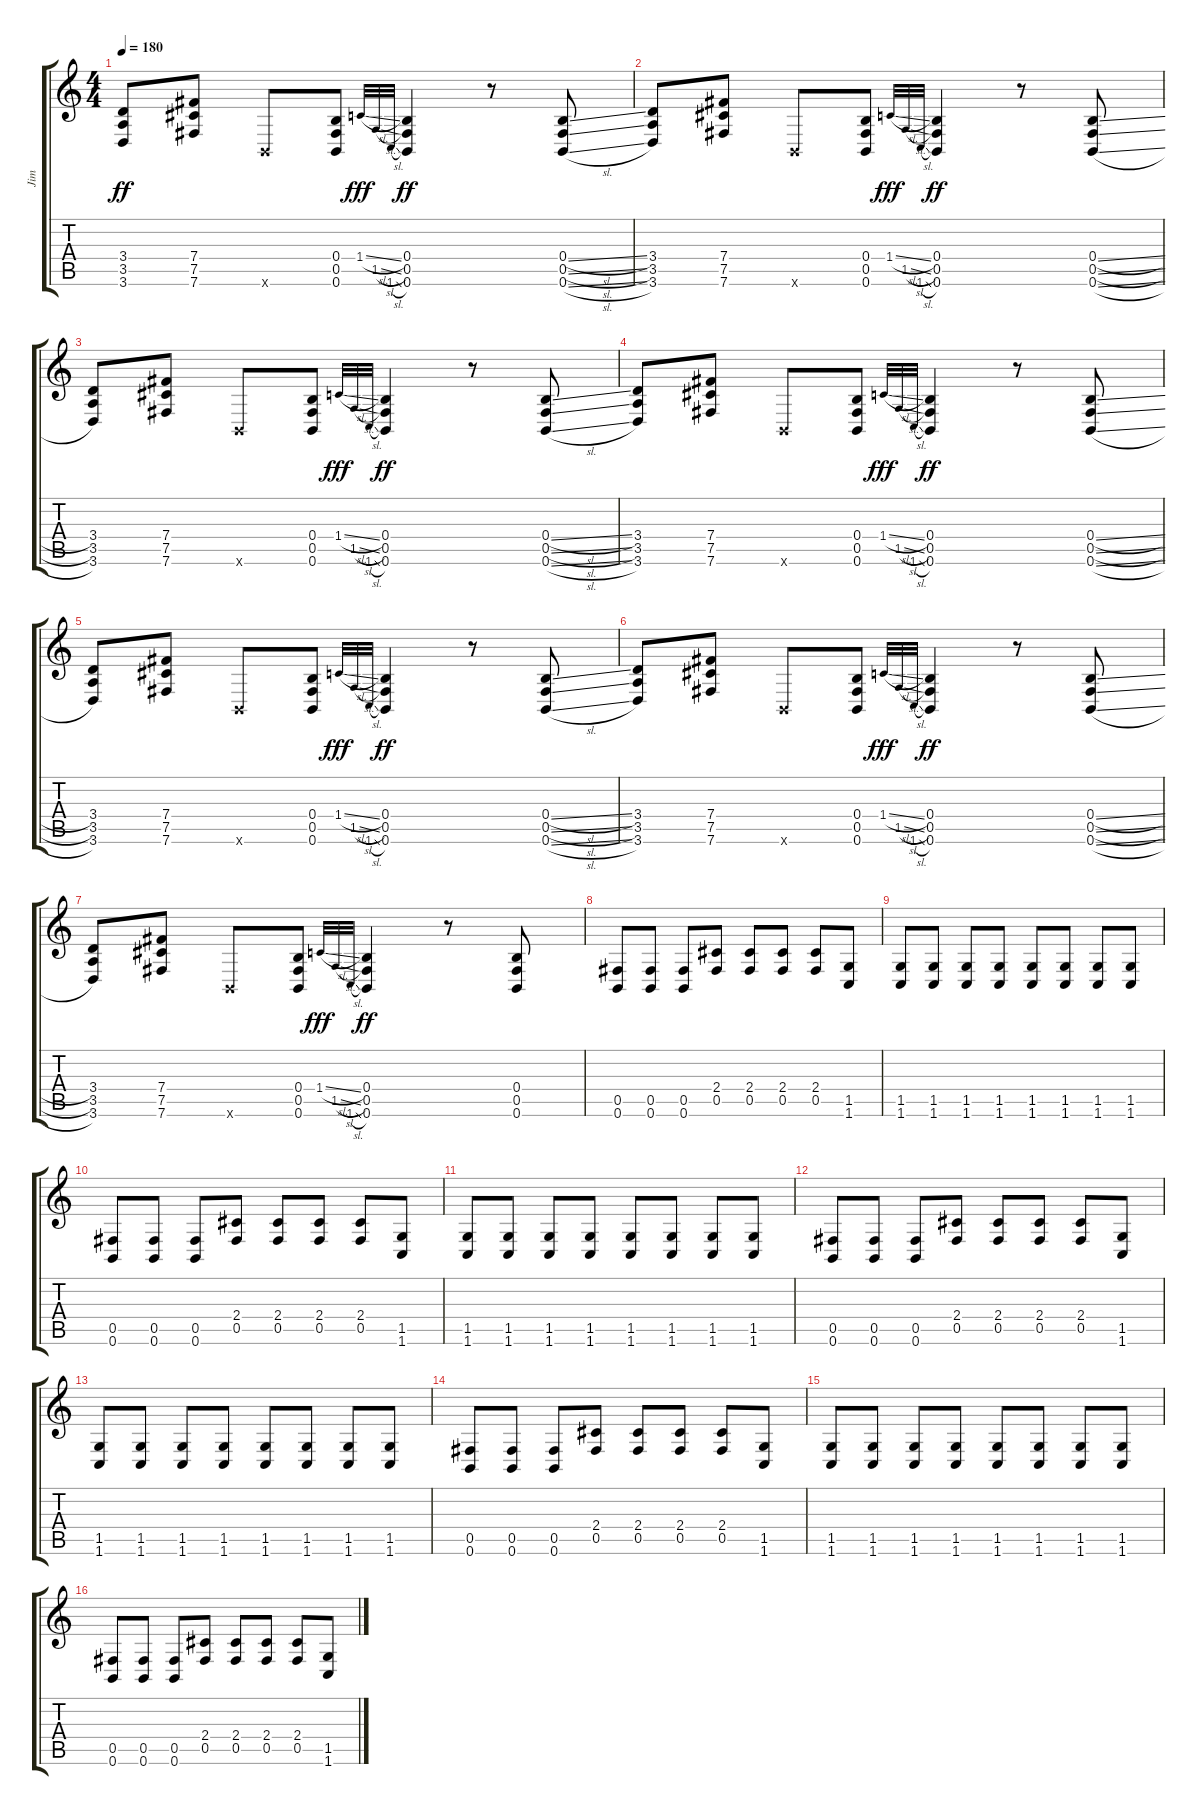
\track ("Jim" "Jim") {instrument overdrivenguitar}
\staff {score tabs}
\tuning (Db4 Ab3 E3 B2 Gb2 B1) {hide}
\ts (4 4)
\tempo 180
\clef g2
\ks c
(3.4 3.5 3.6).8{dy ff} (7.4 7.5 7.6).8 0.6{x}.8 (0.4 0.5 0.6).8 1.4{sl}.32{gr onbeat dy fff} 1.5{sl}.32{gr onbeat} 1.6{sl}.32{gr onbeat} (0.4 0.5 0.6).4{dy ff} r.8 (0.4{sl} 0.5{sl} 0.6{sl}).8 |
(3.4 3.5 3.6).8 (7.4 7.5 7.6).8 0.6{x}.8 (0.4 0.5 0.6).8 1.4{sl}.32{gr onbeat dy fff} 1.5{sl}.32{gr onbeat} 1.6{sl}.32{gr onbeat} (0.4 0.5 0.6).4{dy ff} r.8 (0.4{sl} 0.5{sl} 0.6{sl}).8 |
(3.4 3.5 3.6).8 (7.4 7.5 7.6).8 0.6{x}.8 (0.4 0.5 0.6).8 1.4{sl}.32{gr onbeat dy fff} 1.5{sl}.32{gr onbeat} 1.6{sl}.32{gr onbeat} (0.4 0.5 0.6).4{dy ff} r.8 (0.4{sl} 0.5{sl} 0.6{sl}).8 |
(3.4 3.5 3.6).8 (7.4 7.5 7.6).8 0.6{x}.8 (0.4 0.5 0.6).8 1.4{sl}.32{gr onbeat dy fff} 1.5{sl}.32{gr onbeat} 1.6{sl}.32{gr onbeat} (0.4 0.5 0.6).4{dy ff} r.8 (0.4{sl} 0.5{sl} 0.6{sl}).8 |
(3.4 3.5 3.6).8 (7.4 7.5 7.6).8 0.6{x}.8 (0.4 0.5 0.6).8 1.4{sl}.32{gr onbeat dy fff} 1.5{sl}.32{gr onbeat} 1.6{sl}.32{gr onbeat} (0.4 0.5 0.6).4{dy ff} r.8 (0.4{sl} 0.5{sl} 0.6{sl}).8 |
(3.4 3.5 3.6).8 (7.4 7.5 7.6).8 0.6{x}.8 (0.4 0.5 0.6).8 1.4{sl}.32{gr onbeat dy fff} 1.5{sl}.32{gr onbeat} 1.6{sl}.32{gr onbeat} (0.4 0.5 0.6).4{dy ff} r.8 (0.4{sl} 0.5{sl} 0.6{sl}).8 |
(3.4 3.5 3.6).8 (7.4 7.5 7.6).8 0.6{x}.8 (0.4 0.5 0.6).8 1.4{sl}.32{gr onbeat dy fff} 1.5{sl}.32{gr onbeat} 1.6{sl}.32{gr onbeat} (0.4 0.5 0.6).4{dy ff} r.8 (0.4 0.5 0.6).8 |
(0.5 0.6).8 (0.5 0.6).8 (0.5 0.6).8 (2.4 0.5).8 (2.4 0.5).8 (2.4 0.5).8 (2.4 0.5).8 (1.5 1.6).8 |
(1.5 1.6).8 (1.5 1.6).8 (1.5 1.6).8 (1.5 1.6).8 (1.5 1.6).8 (1.5 1.6).8 (1.5 1.6).8 (1.5 1.6).8 |
(0.5 0.6).8 (0.5 0.6).8 (0.5 0.6).8 (2.4 0.5).8 (2.4 0.5).8 (2.4 0.5).8 (2.4 0.5).8 (1.5 1.6).8 |
(1.5 1.6).8 (1.5 1.6).8 (1.5 1.6).8 (1.5 1.6).8 (1.5 1.6).8 (1.5 1.6).8 (1.5 1.6).8 (1.5 1.6).8 |
(0.5 0.6).8 (0.5 0.6).8 (0.5 0.6).8 (2.4 0.5).8 (2.4 0.5).8 (2.4 0.5).8 (2.4 0.5).8 (1.5 1.6).8 |
(1.5 1.6).8 (1.5 1.6).8 (1.5 1.6).8 (1.5 1.6).8 (1.5 1.6).8 (1.5 1.6).8 (1.5 1.6).8 (1.5 1.6).8 |
(0.5 0.6).8 (0.5 0.6).8 (0.5 0.6).8 (2.4 0.5).8 (2.4 0.5).8 (2.4 0.5).8 (2.4 0.5).8 (1.5 1.6).8 |
(1.5 1.6).8 (1.5 1.6).8 (1.5 1.6).8 (1.5 1.6).8 (1.5 1.6).8 (1.5 1.6).8 (1.5 1.6).8 (1.5 1.6).8 |
(0.5 0.6).8 (0.5 0.6).8 (0.5 0.6).8 (2.4 0.5).8 (2.4 0.5).8 (2.4 0.5).8 (2.4 0.5).8 (1.5 1.6).8
